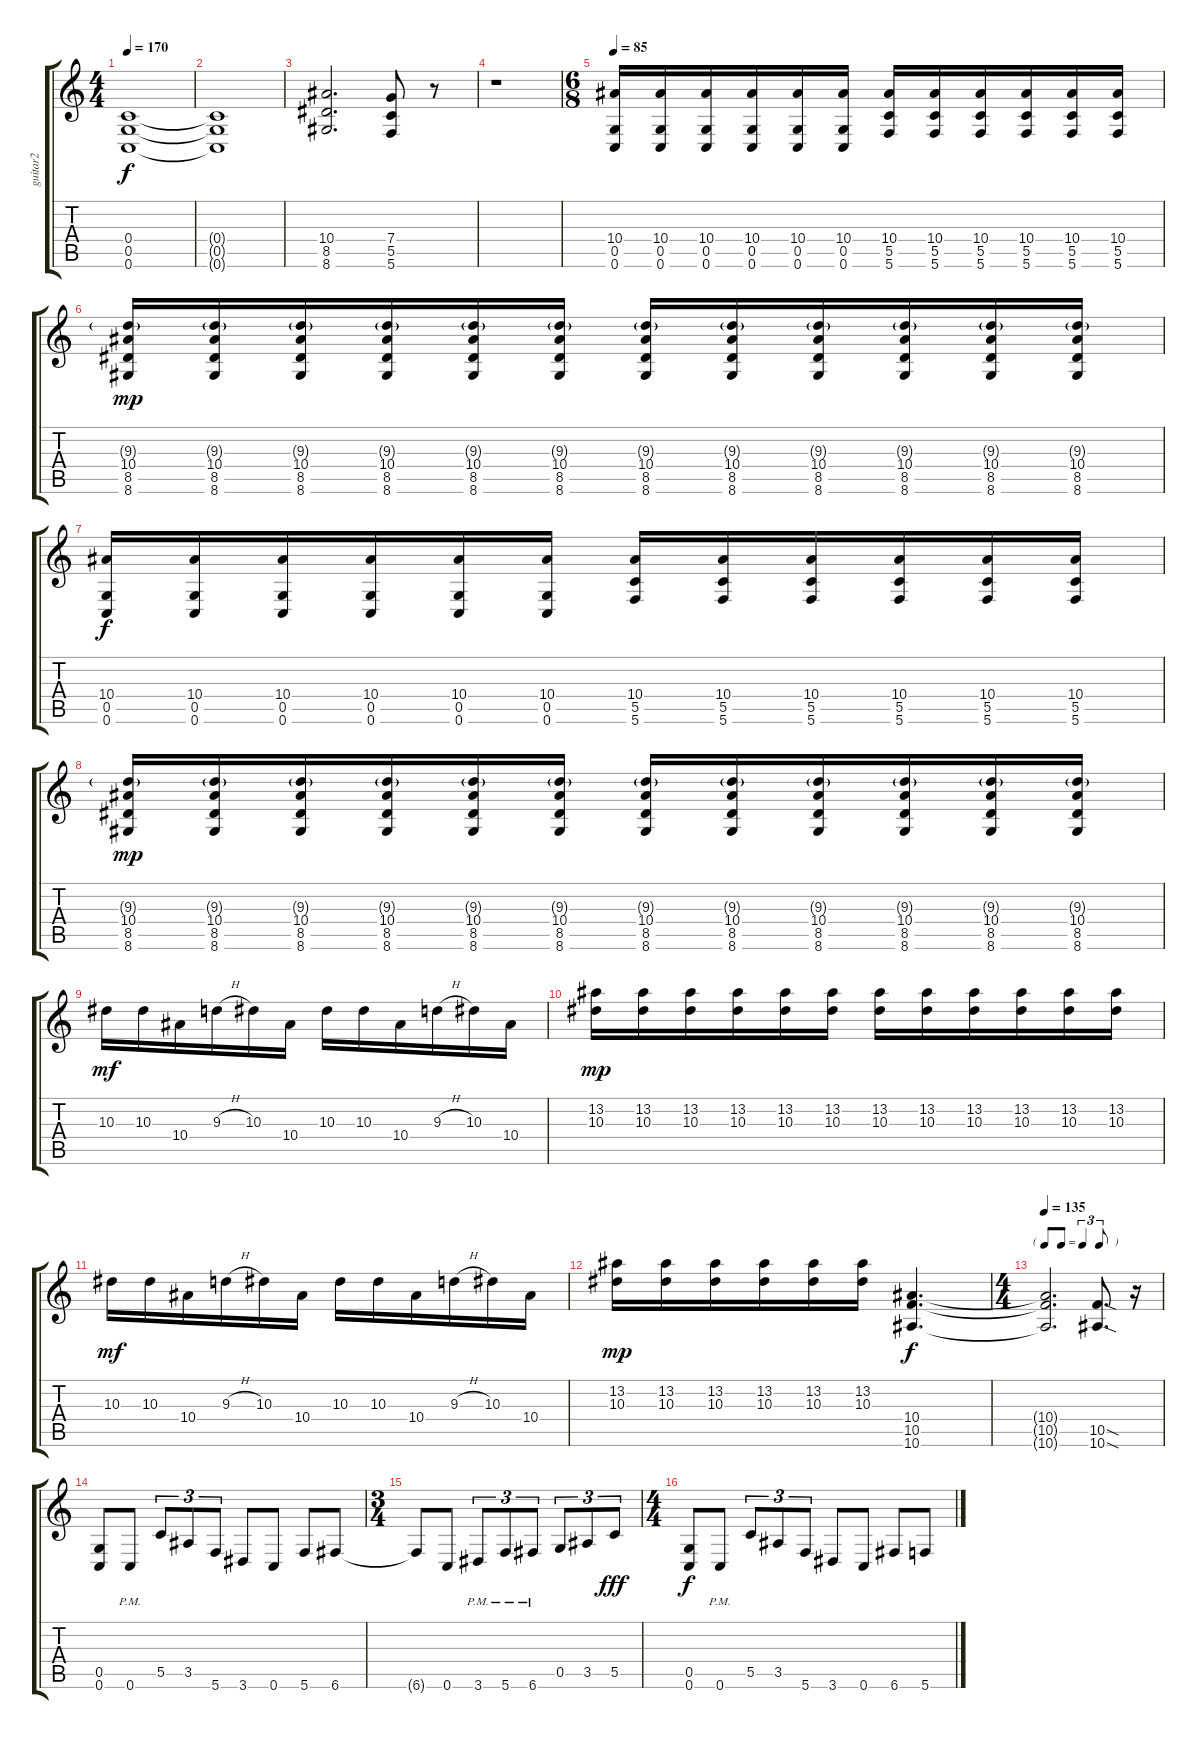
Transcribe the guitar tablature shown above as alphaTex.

\track ("guitar2" "guitar2") {instrument overdrivenguitar}
\staff {score tabs}
\tuning (D4 A3 F3 C3 G2 C2) {hide}
\ts (4 4)
\tempo 170
\clef g2
\ks c
(0.4 0.5 0.6).1{dy f} |
(0.4{t} 0.5{t} 0.6{t}).1 |
(10.4 8.5 8.6).2{d} (7.4 5.5 5.6).8 r.8 |
r.1 |
\ts (6 8)
\tempo 85
(10.4 0.5 0.6).16 (10.4 0.5 0.6).16 (10.4 0.5 0.6).16 (10.4 0.5 0.6).16 (10.4 0.5 0.6).16 (10.4 0.5 0.6).16 (10.4 5.5 5.6).16 (10.4 5.5 5.6).16 (10.4 5.5 5.6).16 (10.4 5.5 5.6).16 (10.4 5.5 5.6).16 (10.4 5.5 5.6).16 |
(9.3{g} 10.4 8.5 8.6).16{dy mp} (9.3{g} 10.4 8.5 8.6).16 (9.3{g} 10.4 8.5 8.6).16 (9.3{g} 10.4 8.5 8.6).16 (9.3{g} 10.4 8.5 8.6).16 (9.3{g} 10.4 8.5 8.6).16 (9.3{g} 10.4 8.5 8.6).16 (9.3{g} 10.4 8.5 8.6).16 (9.3{g} 10.4 8.5 8.6).16 (9.3{g} 10.4 8.5 8.6).16 (9.3{g} 10.4 8.5 8.6).16 (9.3{g} 10.4 8.5 8.6).16 |
(10.4 0.5 0.6).16{dy f} (10.4 0.5 0.6).16 (10.4 0.5 0.6).16 (10.4 0.5 0.6).16 (10.4 0.5 0.6).16 (10.4 0.5 0.6).16 (10.4 5.5 5.6).16 (10.4 5.5 5.6).16 (10.4 5.5 5.6).16 (10.4 5.5 5.6).16 (10.4 5.5 5.6).16 (10.4 5.5 5.6).16 |
(9.3{g} 10.4 8.5 8.6).16{dy mp} (9.3{g} 10.4 8.5 8.6).16 (9.3{g} 10.4 8.5 8.6).16 (9.3{g} 10.4 8.5 8.6).16 (9.3{g} 10.4 8.5 8.6).16 (9.3{g} 10.4 8.5 8.6).16 (9.3{g} 10.4 8.5 8.6).16 (9.3{g} 10.4 8.5 8.6).16 (9.3{g} 10.4 8.5 8.6).16 (9.3{g} 10.4 8.5 8.6).16 (9.3{g} 10.4 8.5 8.6).16 (9.3{g} 10.4 8.5 8.6).16 |
10.3.16{dy mf} 10.3.16 10.4.16 9.3{h}.16 10.3.16 10.4.16 10.3.16 10.3.16 10.4.16 9.3{h}.16 10.3.16 10.4.16 |
(13.2 10.3).16{dy mp} (13.2 10.3).16 (13.2 10.3).16 (13.2 10.3).16 (13.2 10.3).16 (13.2 10.3).16 (13.2 10.3).16 (13.2 10.3).16 (13.2 10.3).16 (13.2 10.3).16 (13.2 10.3).16 (13.2 10.3).16 |
10.3.16{dy mf} 10.3.16 10.4.16 9.3{h}.16 10.3.16 10.4.16 10.3.16 10.3.16 10.4.16 9.3{h}.16 10.3.16 10.4.16 |
(13.2 10.3).16{dy mp} (13.2 10.3).16 (13.2 10.3).16 (13.2 10.3).16 (13.2 10.3).16 (13.2 10.3).16 (10.4 10.5 10.6).4{d dy f} |
\ts (4 4)
\tf triplet8th
\tempo 135
(10.4{t} 10.5{t} 10.6{t}).2{d} (10.5{sod} 10.6{sod}).8{d} r.16 |
(0.5 0.6).8 0.6{pm}.8 5.5.8{tu (3 2)} 3.5.8{tu (3 2)} 5.6.8{tu (3 2)} 3.6.8 0.6.8 5.6.8 6.6.8 |
\ts (3 4)
6.6{t}.8 0.6.8 3.6{pm}.8{tu (3 2)} 5.6{pm}.8{tu (3 2)} 6.6{pm}.8{tu (3 2)} 0.5.8{tu (3 2)} 3.5.8{tu (3 2)} 5.5.8{tu (3 2) dy fff} |
\ts (4 4)
(0.5 0.6).8{dy f} 0.6{pm}.8 5.5.8{tu (3 2)} 3.5.8{tu (3 2)} 5.6.8{tu (3 2)} 3.6.8 0.6.8 6.6.8 5.6.8
